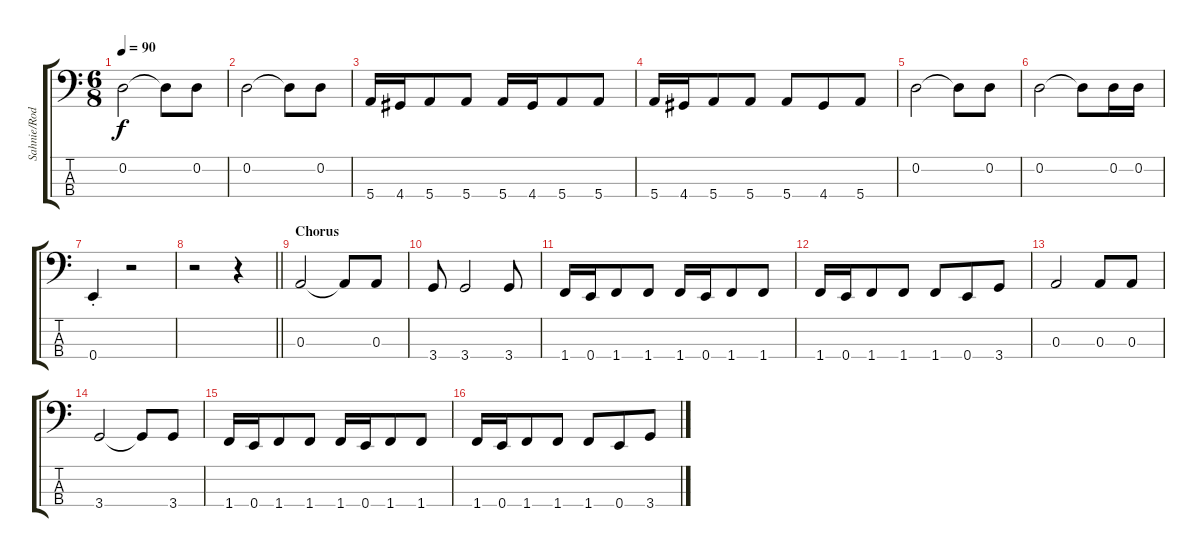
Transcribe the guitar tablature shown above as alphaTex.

\track ("Sahnie/Rod" "Sahnie/Rod") {instrument electricbassfinger}
\staff {score tabs}
\tuning (G2 D2 A1 E1) {hide}
\ts (6 8)
\tempo 90
\clef f4
\ks aminor
0.2.2{dy f} 0.2{t}.8 0.2.8 |
0.2.2 0.2{t}.8 0.2.8 |
5.4.16 4.4.16 5.4.8 5.4.8 5.4.16 4.4.16 5.4.8 5.4.8 |
5.4.16 4.4.16 5.4.8 5.4.8 5.4.8 4.4.8 5.4.8 |
0.2.2 0.2{t}.8 0.2.8 |
0.2.2 0.2{t}.8 0.2.16 0.2.16 |
0.4{st}.4 r.2 |
\barLineRight lightlight
r.2 r.4 |
\section ("" "Chorus")
0.3.2 0.3{t}.8 0.3.8 |
3.4.8 3.4.2 3.4.8 |
1.4.16 0.4.16 1.4.8 1.4.8 1.4.16 0.4.16 1.4.8 1.4.8 |
1.4.16 0.4.16 1.4.8 1.4.8 1.4.8 0.4.8 3.4.8 |
0.3.2 0.3.8 0.3.8 |
3.4.2 3.4{t}.8 3.4.8 |
1.4.16 0.4.16 1.4.8 1.4.8 1.4.16 0.4.16 1.4.8 1.4.8 |
1.4.16 0.4.16 1.4.8 1.4.8 1.4.8 0.4.8 3.4.8
